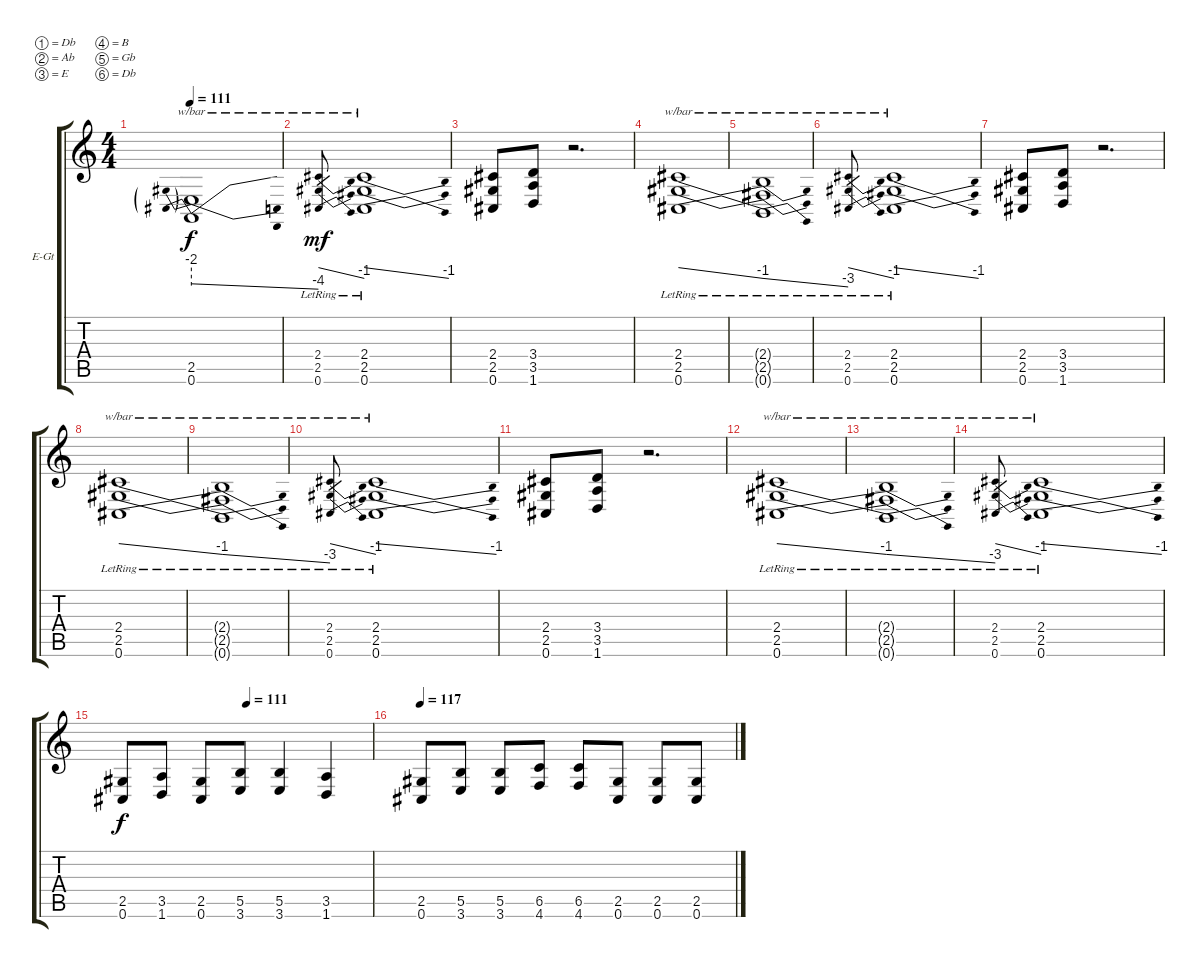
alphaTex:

\defaultSystemsLayout 4
\bracketExtendMode groupsimilarinstruments
\firstSystemTrackNameOrientation horizontal
\otherSystemsTrackNameOrientation horizontal
\track ("Electric Guitar" "E-Gt") {instrument distortionguitar}
\staff {score tabs}
\tuning (Db4 Ab3 E3 B2 Gb2 Db2)
\ts (4 4)
\tempo 111
\clef g2
\scale
0.208191
\ks c
(0.6 2.5).1{tbe (predivedive default 16.2 -8 58.199999999999996 -16) dy f} |
(0.6{lr} 2.5{lr} 2.4{lr}).8{tbe (dive default 29.4 0 60 -4) gr dy mf} (0.6{lr} 2.5{lr} 2.4{lr}).1{tbe (dive default 29.4 0 60 -4)} |
(0.6 2.5 2.4).8 (1.6 3.5 3.4).8 r.2{d} |
(0.6{lr} 2.5{lr} 2.4{lr}).1{tbe (dive default 29.4 0 60 -4)} |
(0.6{lr t} 2.5{lr t} 2.4{lr t}).1{tbe (dive default 0.6 -4 60 -12)} |
(0.6{lr} 2.5{lr} 2.4{lr}).8{tbe (dive default 29.4 0 60 -4) gr} (0.6{lr} 2.5{lr} 2.4{lr}).1{tbe (dive default 29.4 0 60 -4)} |
(0.6 2.5 2.4).8 (1.6 3.5 3.4).8 r.2{d} |
(0.6{lr} 2.5{lr} 2.4{lr}).1{tbe (dive default 29.4 0 60 -4)} |
(0.6{lr t} 2.5{lr t} 2.4{lr t}).1{tbe (dive default 0.6 -4 60 -12)} |
(0.6{lr} 2.5{lr} 2.4{lr}).8{tbe (dive default 29.4 0 60 -4) gr} (0.6{lr} 2.5{lr} 2.4{lr}).1{tbe (dive default 29.4 0 60 -4)} |
(0.6 2.5 2.4).8 (1.6 3.5 3.4).8 r.2{d} |
(0.6{lr} 2.5{lr} 2.4{lr}).1{tbe (dive default 29.4 0 60 -4)} |
(0.6{lr t} 2.5{lr t} 2.4{lr t}).1{tbe (dive default 0.6 -4 60 -12)} |
(0.6{lr} 2.5{lr} 2.4{lr}).8{tbe (dive default 29.4 0 60 -4) gr} (0.6{lr} 2.5{lr} 2.4{lr}).1{tbe (dive default 29.4 0 60 -4)} |
\tempo (111 0.5)
(2.5 0.6).8{dy f} (3.5 1.6).8 (2.5 0.6).8 (5.5 3.6).8 (5.5 3.6).4 (3.5 1.6).4 |
\tempo 117
(2.5 0.6).8 (5.5 3.6).8 (5.5 3.6).8 (6.5 4.6).8 (6.5 4.6).8 (2.5 0.6).8 (2.5 0.6).8 (2.5 0.6).8
